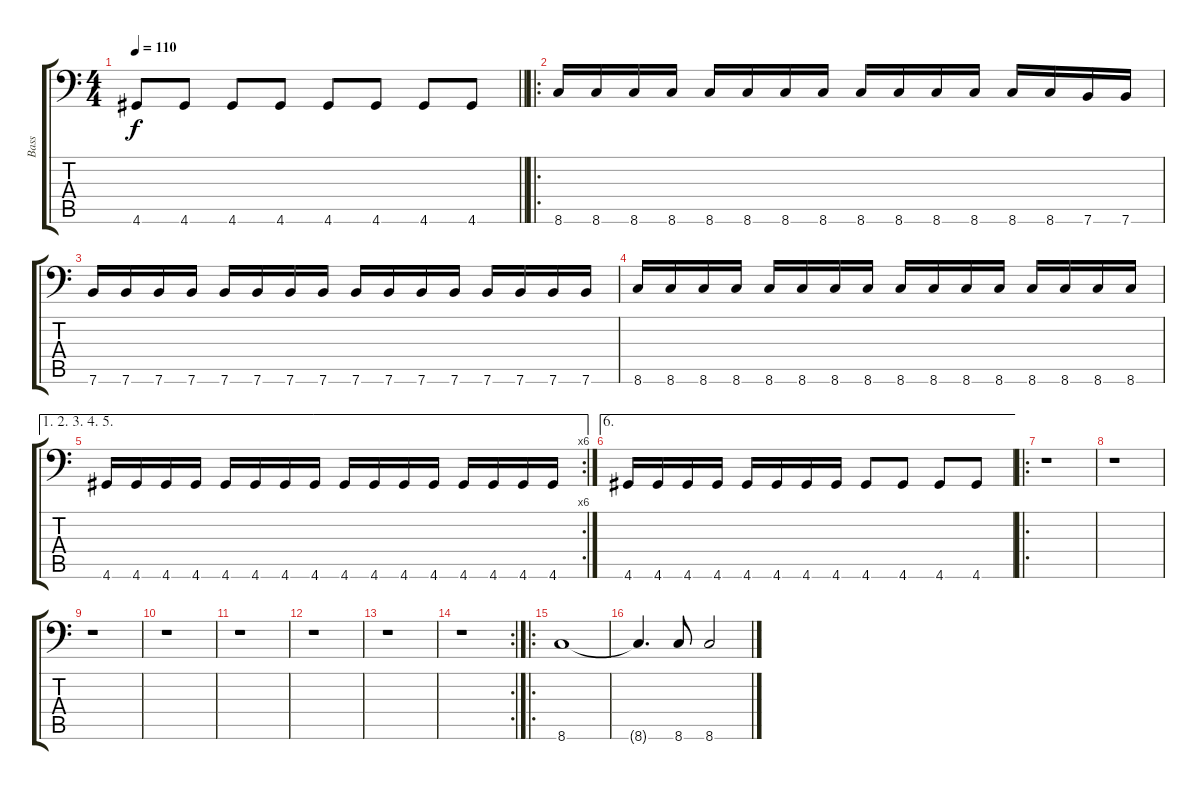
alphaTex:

\track ("Bass" "Bass") {instrument electricbassfinger}
\staff {score tabs}
\tuning (E3 B2 G2 D2 A1 E1) {hide}
\ts (4 4)
\tempo 110
\clef f4
\barLineRight lightlight
\ks c
4.6.8{dy f} 4.6.8 4.6.8 4.6.8 4.6.8 4.6.8 4.6.8 4.6.8 |
\ro
8.6.16 8.6.16 8.6.16 8.6.16 8.6.16 8.6.16 8.6.16 8.6.16 8.6.16 8.6.16 8.6.16 8.6.16 8.6.16 8.6.16 7.6.16 7.6.16 |
7.6.16 7.6.16 7.6.16 7.6.16 7.6.16 7.6.16 7.6.16 7.6.16 7.6.16 7.6.16 7.6.16 7.6.16 7.6.16 7.6.16 7.6.16 7.6.16 |
8.6.16 8.6.16 8.6.16 8.6.16 8.6.16 8.6.16 8.6.16 8.6.16 8.6.16 8.6.16 8.6.16 8.6.16 8.6.16 8.6.16 8.6.16 8.6.16 |
\ae (1 2 3 4 5)
\rc 6
4.6.16 4.6.16 4.6.16 4.6.16 4.6.16 4.6.16 4.6.16 4.6.16 4.6.16 4.6.16 4.6.16 4.6.16 4.6.16 4.6.16 4.6.16 4.6.16 |
\ae 6
4.6.16 4.6.16 4.6.16 4.6.16 4.6.16 4.6.16 4.6.16 4.6.16 4.6.8 4.6.8 4.6.8 4.6.8 |
\ro
r.1 |
r.1 |
r.1 |
r.1 |
r.1 |
r.1 |
r.1 |
\rc 2
r.1 |
\ro
8.6.1 |
8.6{t}.4{d} 8.6.8 8.6.2
